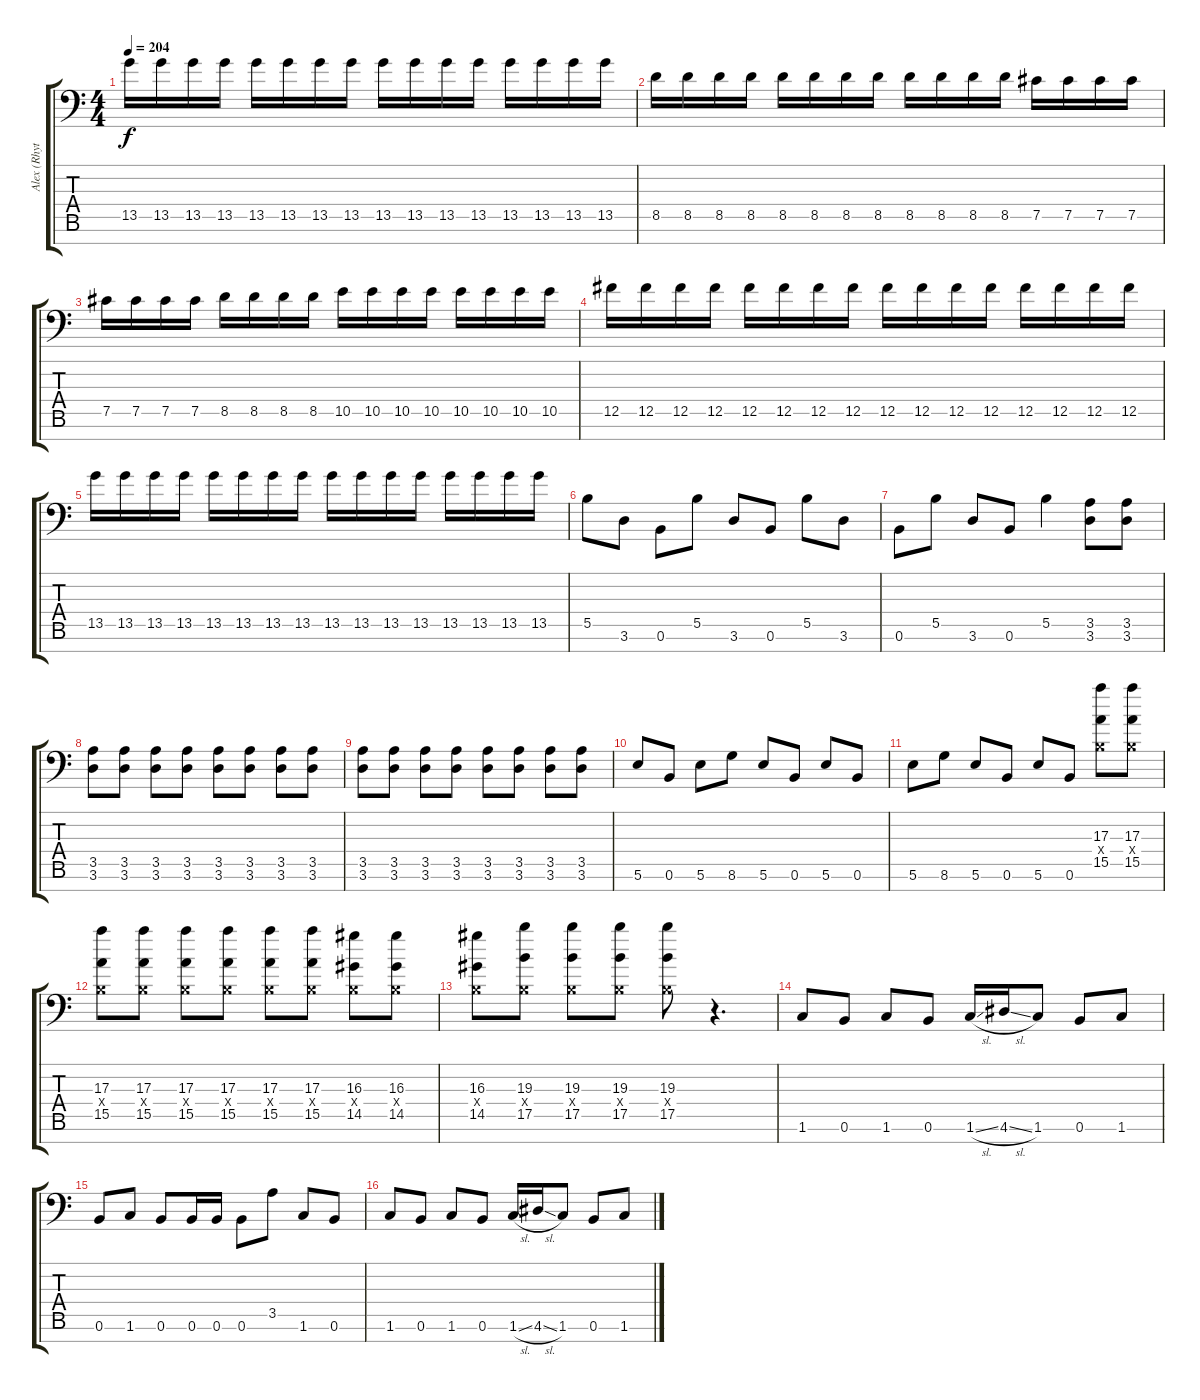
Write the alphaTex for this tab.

\track ("Alex (Rhythm Guitar) " "Alex (Rhyt") {instrument distortionguitar}
\staff {score tabs}
\tuning (Db4 Ab3 E3 B2 Gb2 B1 Gb1) {hide}
\ts (4 4)
\tempo 204
\clef f4
\ks c
13.5.16{dy f} 13.5.16 13.5.16 13.5.16 13.5.16 13.5.16 13.5.16 13.5.16 13.5.16 13.5.16 13.5.16 13.5.16 13.5.16 13.5.16 13.5.16 13.5.16 |
8.5.16 8.5.16 8.5.16 8.5.16 8.5.16 8.5.16 8.5.16 8.5.16 8.5.16 8.5.16 8.5.16 8.5.16 7.5.16 7.5.16 7.5.16 7.5.16 |
7.5.16 7.5.16 7.5.16 7.5.16 8.5.16 8.5.16 8.5.16 8.5.16 10.5.16 10.5.16 10.5.16 10.5.16 10.5.16 10.5.16 10.5.16 10.5.16 |
12.5.16 12.5.16 12.5.16 12.5.16 12.5.16 12.5.16 12.5.16 12.5.16 12.5.16 12.5.16 12.5.16 12.5.16 12.5.16 12.5.16 12.5.16 12.5.16 |
13.5.16 13.5.16 13.5.16 13.5.16 13.5.16 13.5.16 13.5.16 13.5.16 13.5.16 13.5.16 13.5.16 13.5.16 13.5.16 13.5.16 13.5.16 13.5.16 |
5.5.8 3.6.8 0.6.8 5.5.8 3.6.8 0.6.8 5.5.8 3.6.8 |
0.6.8 5.5.8 3.6.8 0.6.8 5.5.4 (3.5 3.6).8 (3.5 3.6).8 |
(3.5 3.6).8 (3.5 3.6).8 (3.5 3.6).8 (3.5 3.6).8 (3.5 3.6).8 (3.5 3.6).8 (3.5 3.6).8 (3.5 3.6).8 |
(3.5 3.6).8 (3.5 3.6).8 (3.5 3.6).8 (3.5 3.6).8 (3.5 3.6).8 (3.5 3.6).8 (3.5 3.6).8 (3.5 3.6).8 |
5.6.8 0.6.8 5.6.8 8.6.8 5.6.8 0.6.8 5.6.8 0.6.8 |
5.6.8 8.6.8 5.6.8 0.6.8 5.6.8 0.6.8 (17.3 0.4{x} 15.5).8 (17.3 0.4{x} 15.5).8 |
(17.3 0.4{x} 15.5).8 (17.3 0.4{x} 15.5).8 (17.3 0.4{x} 15.5).8 (17.3 0.4{x} 15.5).8 (17.3 0.4{x} 15.5).8 (17.3 0.4{x} 15.5).8 (16.3 0.4{x} 14.5).8 (16.3 0.4{x} 14.5).8 |
(16.3 0.4{x} 14.5).8 (19.3 0.4{x} 17.5).8 (19.3 0.4{x} 17.5).8 (19.3 0.4{x} 17.5).8 (19.3 0.4{x} 17.5).8 r.4{d} |
1.6.8 0.6.8 1.6.8 0.6.8 1.6{sl}.16 4.6{sl}.16 1.6.8 0.6.8 1.6.8 |
0.6.8 1.6.8 0.6.8 0.6.16 0.6.16 0.6.8 3.5.8 1.6.8 0.6.8 |
1.6.8 0.6.8 1.6.8 0.6.8 1.6{sl}.16 4.6{sl}.16 1.6.8 0.6.8 1.6.8
